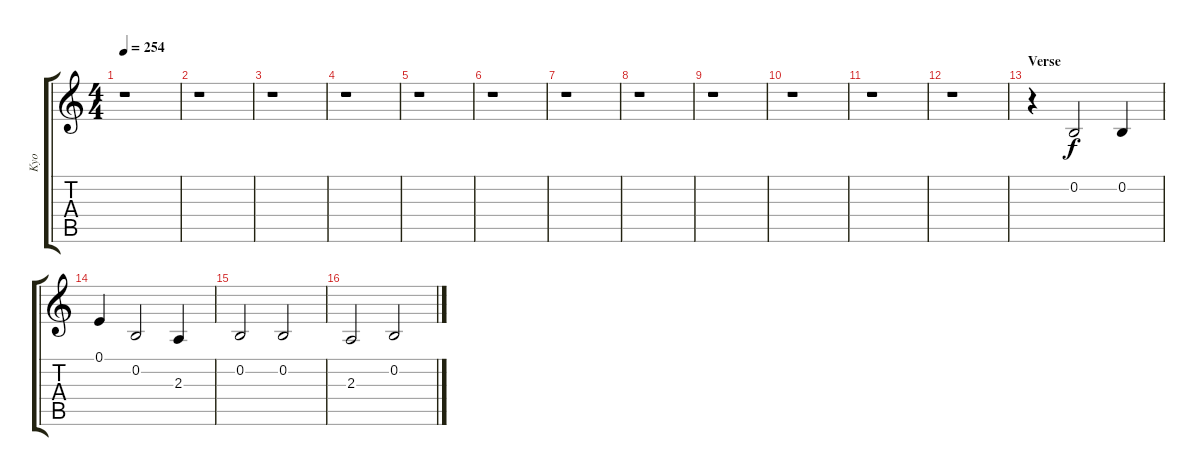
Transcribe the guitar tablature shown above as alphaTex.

\track ("Kyo" "Kyo") {instrument altosax}
\staff {score tabs}
\tuning (E4 B3 G3 D3 A2 E2) {hide}
\ts (4 4)
\tempo 254
\clef g2
\ks c
r.1{dy f} |
r.1 |
r.1 |
r.1 |
r.1 |
r.1 |
r.1 |
r.1 |
r.1 |
r.1 |
r.1 |
r.1 |
\section ("" "Verse")
r.4 0.2.2 0.2.4 |
0.1.4 0.2.2 2.3.4 |
0.2.2 0.2.2 |
2.3.2 0.2.2
